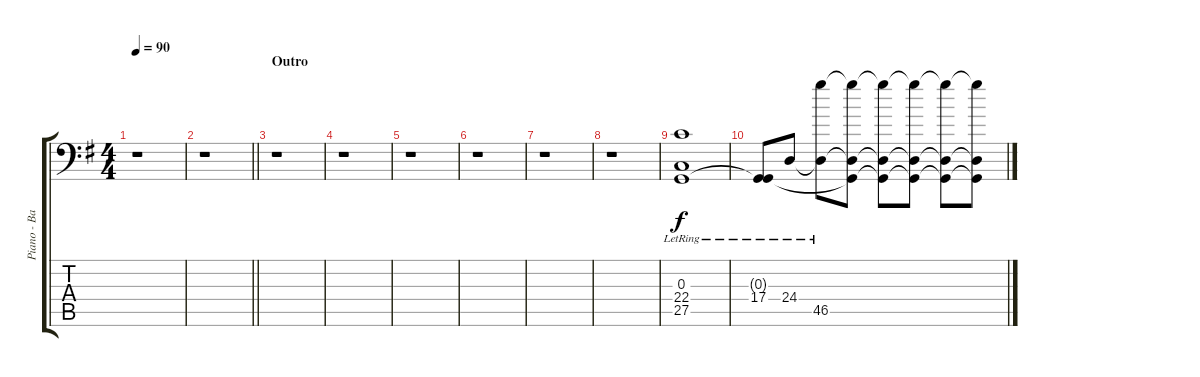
\track ("Piano - Bass (Amy Lee)" "Piano - Ba") {instrument acousticgrandpiano}
\staff {score tabs}
\tuning (E3 B2 G2 D1 A-1 E-1) {hide}
\ts (4 4)
\tempo 90
\clef f4
\ks g
r.1{dy f} |
\barLineRight lightlight
r.1 |
\section ("" "Outro")
r.1 |
r.1 |
r.1 |
r.1 |
r.1 |
r.1 |
(0.3{lr} 22.4{lr} 27.5{lr}).1 |
(0.3{t} 17.4{lr}).8 24.4{lr}.8 (24.4{t} 46.5{lr}).8 (0.3{t} 24.4{t} 46.5{t}).8 (0.3{t} 24.4{t} 46.5{t}).8 (0.3{t} 24.4{t} 46.5{t}).8 (0.3{t} 24.4{t} 46.5{t}).8 (0.3{t} 24.4{t} 46.5{t}).8
